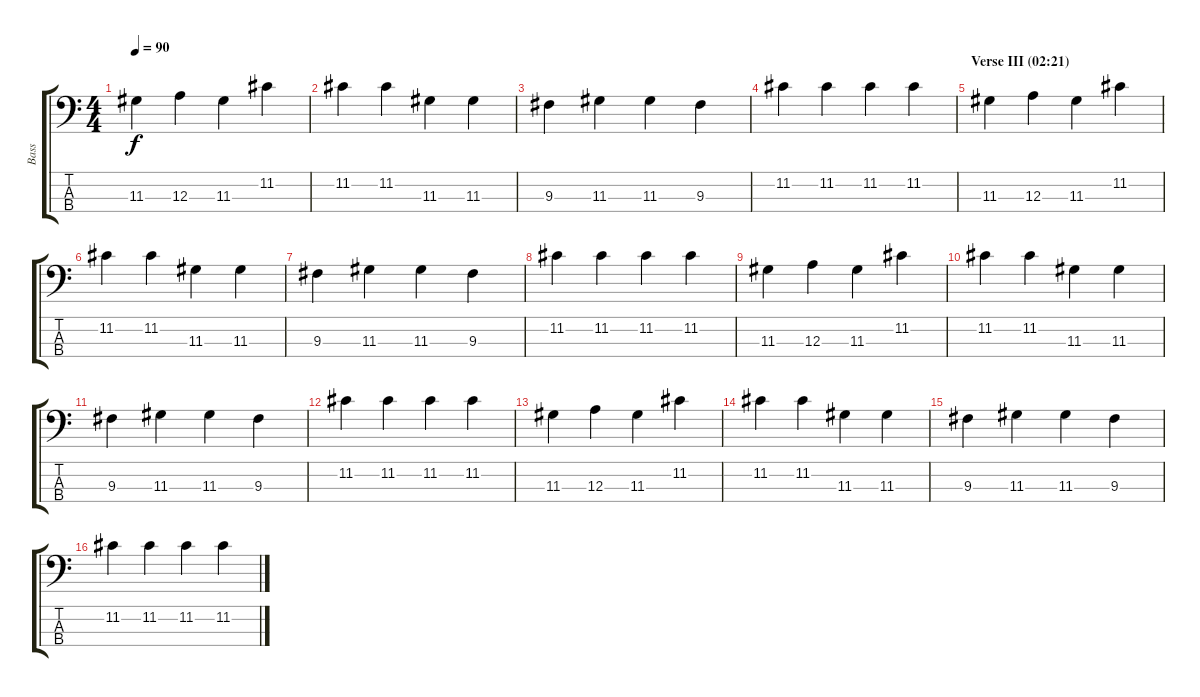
\track ("Bass" "Bass") {instrument acousticbass}
\staff {score tabs}
\tuning (G2 D2 A1 E1) {hide}
\ts (4 4)
\tempo 90
\clef f4
\ks c
11.3.4{dy f} 12.3.4 11.3.4 11.2.4 |
11.2.4 11.2.4 11.3.4 11.3.4 |
9.3.4 11.3.4 11.3.4 9.3.4 |
11.2.4 11.2.4 11.2.4 11.2.4 |
\section ("" "Verse III (02:21)")
11.3.4 12.3.4 11.3.4 11.2.4 |
11.2.4 11.2.4 11.3.4 11.3.4 |
9.3.4 11.3.4 11.3.4 9.3.4 |
11.2.4 11.2.4 11.2.4 11.2.4 |
11.3.4 12.3.4 11.3.4 11.2.4 |
11.2.4 11.2.4 11.3.4 11.3.4 |
9.3.4 11.3.4 11.3.4 9.3.4 |
11.2.4 11.2.4 11.2.4 11.2.4 |
11.3.4 12.3.4 11.3.4 11.2.4 |
11.2.4 11.2.4 11.3.4 11.3.4 |
9.3.4 11.3.4 11.3.4 9.3.4 |
11.2.4 11.2.4 11.2.4 11.2.4
